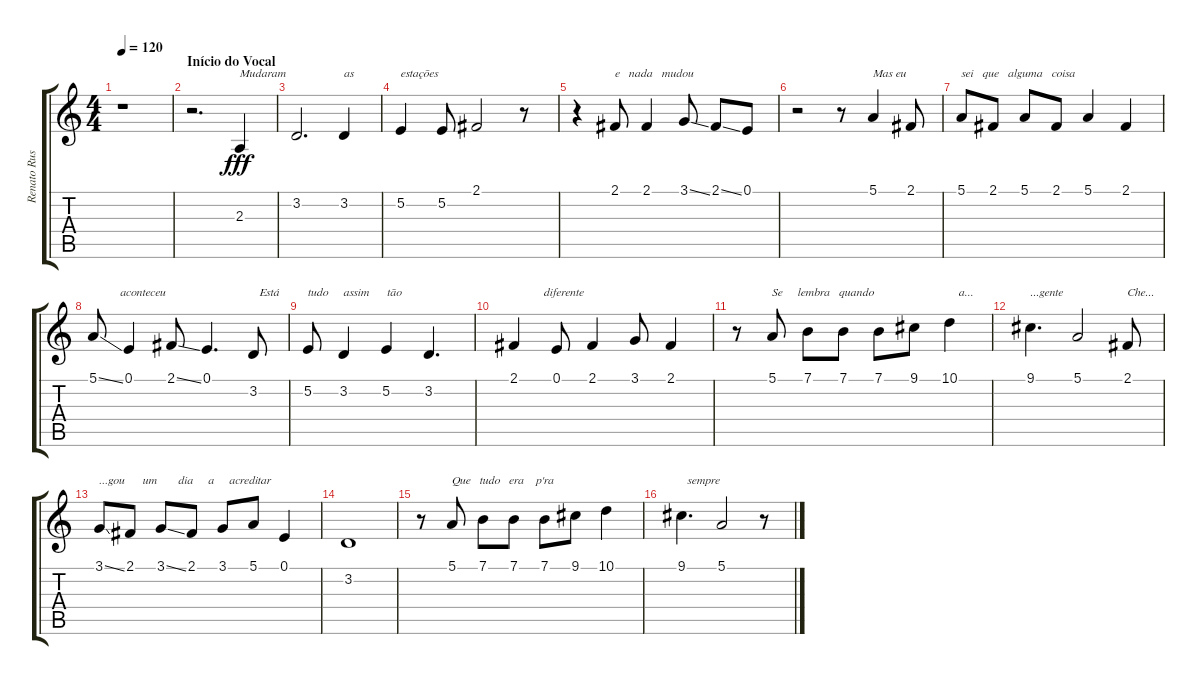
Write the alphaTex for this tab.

\track ("Renato Russo (Vocal)" "Renato Rus") {instrument vibraphone}
\staff {score tabs}
\tuning (E4 B3 G3 D3 A2 E2) {hide}
\ts (4 4)
\tempo 120
\clef g2
\ks c
r.1{dy fff} |
\section ("" "Início do Vocal")
r.2{d} 2.3.4{txt "Mudaram"} |
3.2.2{d} 3.2.4{txt "as "} |
5.2.4{txt "estações"} 5.2.8 2.1.2 r.8 |
r.4 2.1.8{txt "e   nada   mudou"} 2.1.4 3.1{ss}.8 2.1{ss}.8 0.1.8 |
r.2 r.8 5.1.4{txt "Mas eu"} 2.1.8 |
5.1.8{txt "sei   que   alguma   coisa"} 2.1.8 5.1.8 2.1.8 5.1.4 2.1.4 |
5.1{ss}.8{txt "         aconteceu"} 0.1.4 2.1{ss}.8 0.1.4{d} 3.2.8{txt "  Está"} |
5.2.8{txt "tudo     assim      tão"} 3.2.4 5.2.4 3.2.4{d} |
2.1.4{txt "          diferente"} 0.1.8 2.1.4 3.1.8 2.1.4 |
r.8 5.1.8{txt "Se     lembra   quando"} 7.1.8 7.1.8 7.1.8 9.1.8 10.1.4{txt "   a..."} |
9.1.4{d txt "...gente"} 5.1.2 2.1.8{txt "Che..."} |
3.1{ss}.8{txt "...gou      um       dia     a     acreditar"} 2.1.8 3.1{ss}.8 2.1.8 3.1.8 5.1.8 0.1.4 |
3.2.1 |
r.8 5.1.8{txt "Que   tudo   era    p'ra"} 7.1.8 7.1.8 7.1.8 9.1.8 10.1.4 |
9.1.4{d txt "  sempre"} 5.1.2 r.8
